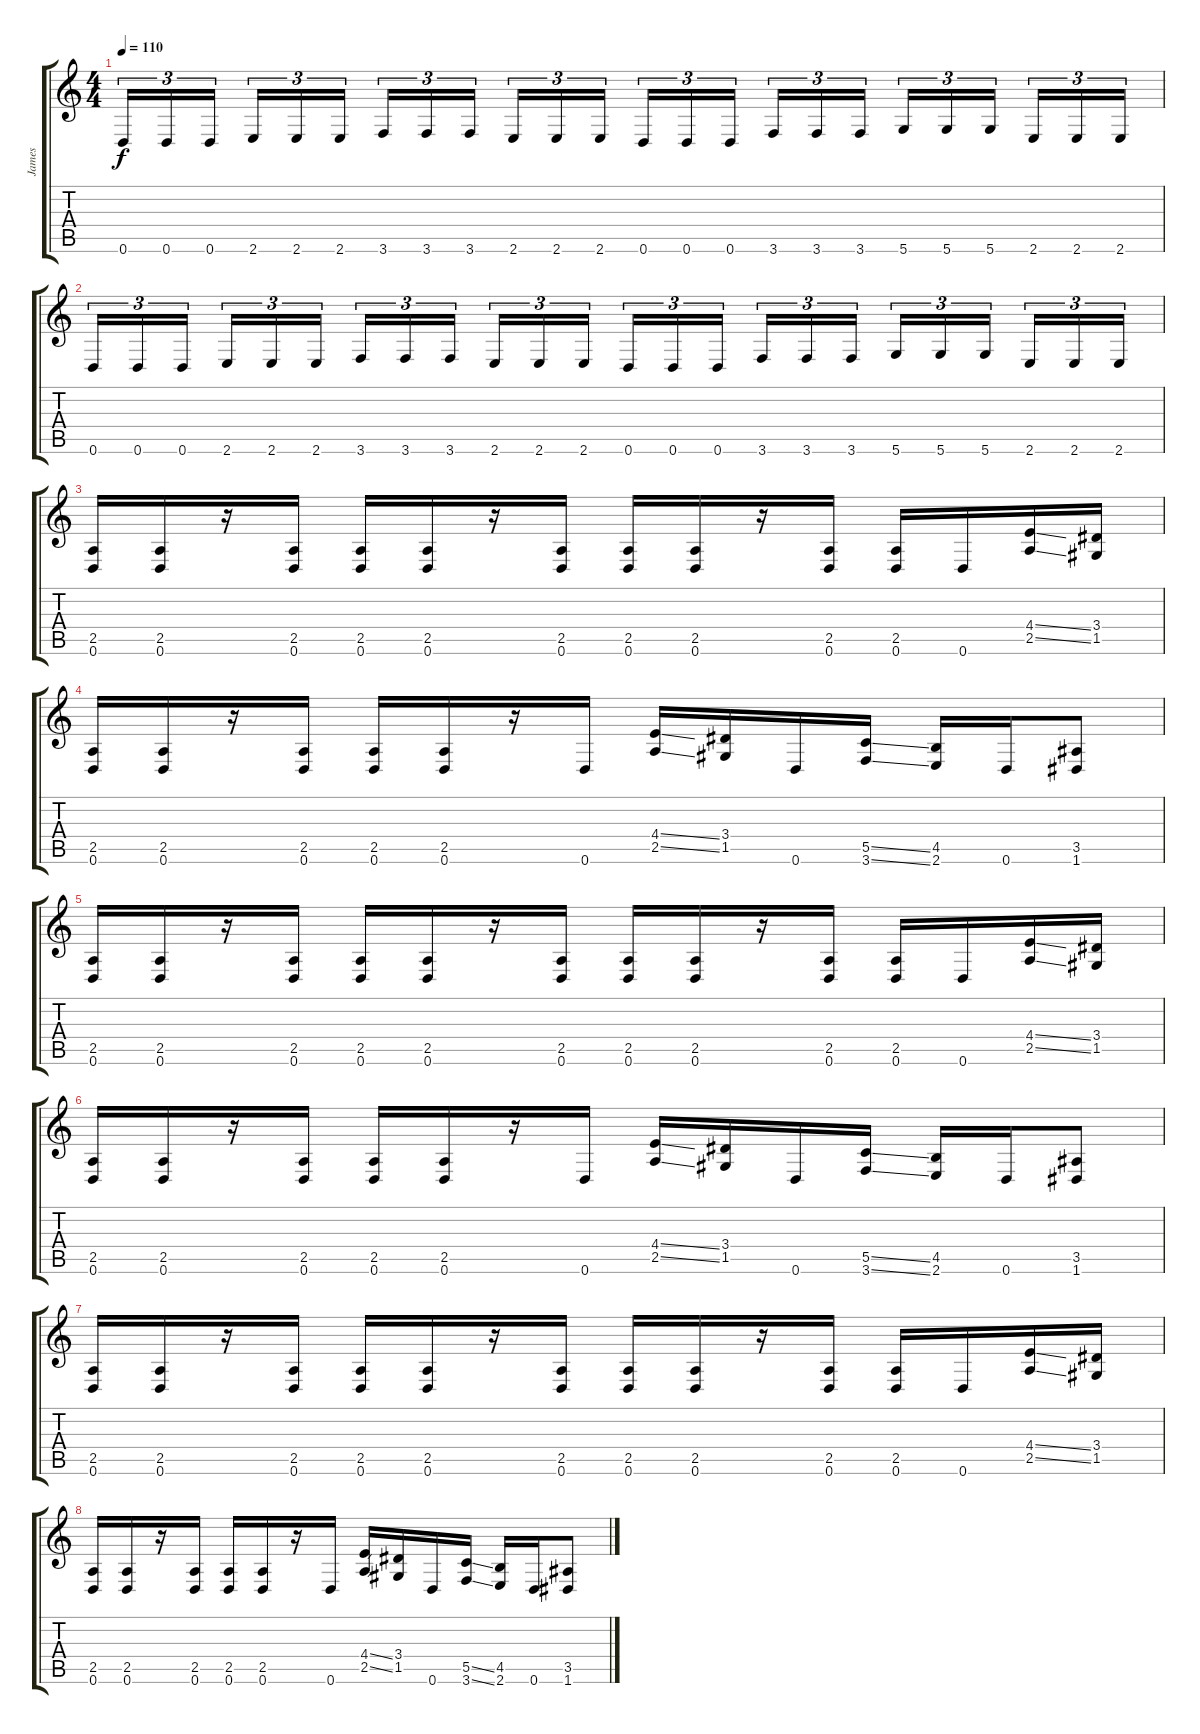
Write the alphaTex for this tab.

\track ("James" "James") {instrument distortionguitar}
\staff {score tabs}
\tuning (D4 A3 F3 C3 G2 D2) {hide}
\ts (4 4)
\tempo 110
\clef g2
\ks c
0.6.16{tu (3 2) dy f} 0.6.16{tu (3 2)} 0.6.16{tu (3 2)} 2.6.16{tu (3 2)} 2.6.16{tu (3 2)} 2.6.16{tu (3 2)} 3.6.16{tu (3 2)} 3.6.16{tu (3 2)} 3.6.16{tu (3 2)} 2.6.16{tu (3 2)} 2.6.16{tu (3 2)} 2.6.16{tu (3 2)} 0.6.16{tu (3 2)} 0.6.16{tu (3 2)} 0.6.16{tu (3 2)} 3.6.16{tu (3 2)} 3.6.16{tu (3 2)} 3.6.16{tu (3 2)} 5.6.16{tu (3 2)} 5.6.16{tu (3 2)} 5.6.16{tu (3 2)} 2.6.16{tu (3 2)} 2.6.16{tu (3 2)} 2.6.16{tu (3 2)} |
0.6.16{tu (3 2)} 0.6.16{tu (3 2)} 0.6.16{tu (3 2)} 2.6.16{tu (3 2)} 2.6.16{tu (3 2)} 2.6.16{tu (3 2)} 3.6.16{tu (3 2)} 3.6.16{tu (3 2)} 3.6.16{tu (3 2)} 2.6.16{tu (3 2)} 2.6.16{tu (3 2)} 2.6.16{tu (3 2)} 0.6.16{tu (3 2)} 0.6.16{tu (3 2)} 0.6.16{tu (3 2)} 3.6.16{tu (3 2)} 3.6.16{tu (3 2)} 3.6.16{tu (3 2)} 5.6.16{tu (3 2)} 5.6.16{tu (3 2)} 5.6.16{tu (3 2)} 2.6.16{tu (3 2)} 2.6.16{tu (3 2)} 2.6.16{tu (3 2)} |
(2.5 0.6).16 (2.5 0.6).16 r.16 (2.5 0.6).16 (2.5 0.6).16 (2.5 0.6).16 r.16 (2.5 0.6).16 (2.5 0.6).16 (2.5 0.6).16 r.16 (2.5 0.6).16 (2.5 0.6).16 0.6.16 (4.4{ss} 2.5{ss}).16 (3.4 1.5).16 |
(2.5 0.6).16 (2.5 0.6).16 r.16 (2.5 0.6).16 (2.5 0.6).16 (2.5 0.6).16 r.16 0.6.16 (4.4{ss} 2.5{ss}).16 (3.4 1.5).16 0.6.16 (5.5{ss} 3.6{ss}).16 (4.5 2.6).16 0.6.16 (3.5 1.6).8 |
(2.5 0.6).16 (2.5 0.6).16 r.16 (2.5 0.6).16 (2.5 0.6).16 (2.5 0.6).16 r.16 (2.5 0.6).16 (2.5 0.6).16 (2.5 0.6).16 r.16 (2.5 0.6).16 (2.5 0.6).16 0.6.16 (4.4{ss} 2.5{ss}).16 (3.4 1.5).16 |
(2.5 0.6).16 (2.5 0.6).16 r.16 (2.5 0.6).16 (2.5 0.6).16 (2.5 0.6).16 r.16 0.6.16 (4.4{ss} 2.5{ss}).16 (3.4 1.5).16 0.6.16 (5.5{ss} 3.6{ss}).16 (4.5 2.6).16 0.6.16 (3.5 1.6).8 |
(2.5 0.6).16 (2.5 0.6).16 r.16 (2.5 0.6).16 (2.5 0.6).16 (2.5 0.6).16 r.16 (2.5 0.6).16 (2.5 0.6).16 (2.5 0.6).16 r.16 (2.5 0.6).16 (2.5 0.6).16 0.6.16 (4.4{ss} 2.5{ss}).16 (3.4 1.5).16 |
(2.5 0.6).16 (2.5 0.6).16 r.16 (2.5 0.6).16 (2.5 0.6).16 (2.5 0.6).16 r.16 0.6.16 (4.4{ss} 2.5{ss}).16 (3.4 1.5).16 0.6.16 (5.5{ss} 3.6{ss}).16 (4.5 2.6).16 0.6.16 (3.5 1.6).8
